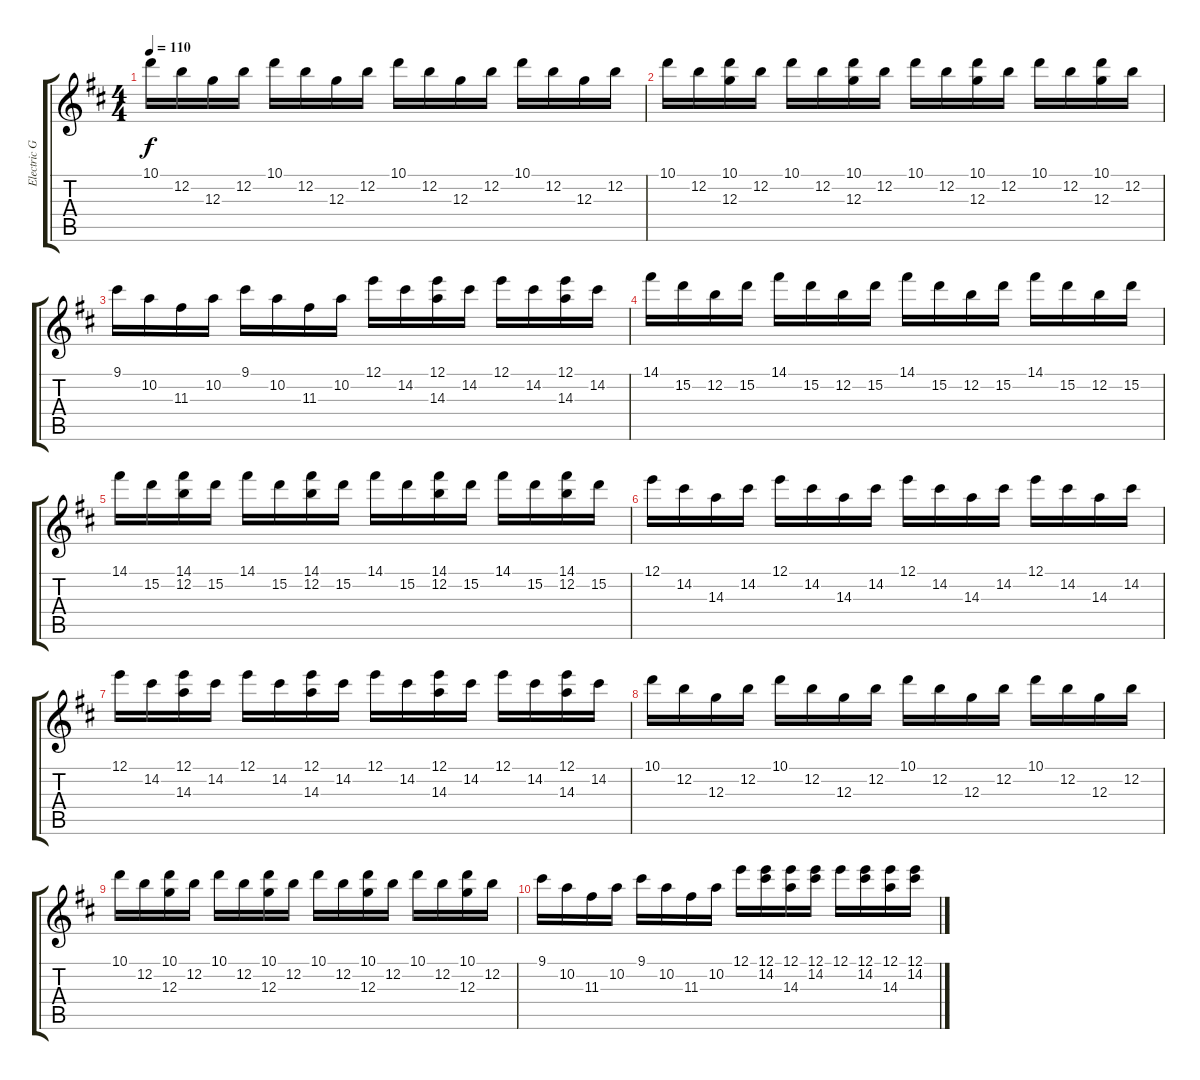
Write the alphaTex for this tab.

\track ("Electric Guitar 2" "Electric G") {instrument electricguitarjazz}
\staff {score tabs}
\tuning (E4 B3 G3 D3 A2 E2) {hide}
\ts (4 4)
\tempo 110
\clef g2
\ks d
10.1.16{dy f} 12.2.16 12.3.16 12.2.16 10.1.16 12.2.16 12.3.16 12.2.16 10.1.16 12.2.16 12.3.16 12.2.16 10.1.16 12.2.16 12.3.16 12.2.16 |
10.1.16 12.2.16 (10.1 12.3).16 12.2.16 10.1.16 12.2.16 (10.1 12.3).16 12.2.16 10.1.16 12.2.16 (10.1 12.3).16 12.2.16 10.1.16 12.2.16 (10.1 12.3).16 12.2.16 |
9.1.16 10.2.16 11.3.16 10.2.16 9.1.16 10.2.16 11.3.16 10.2.16 12.1.16 14.2.16 (12.1 14.3).16 14.2.16 12.1.16 14.2.16 (12.1 14.3).16 14.2.16 |
14.1.16 15.2.16 12.2.16 15.2.16 14.1.16 15.2.16 12.2.16 15.2.16 14.1.16 15.2.16 12.2.16 15.2.16 14.1.16 15.2.16 12.2.16 15.2.16 |
14.1.16 15.2.16 (14.1 12.2).16 15.2.16 14.1.16 15.2.16 (14.1 12.2).16 15.2.16 14.1.16 15.2.16 (14.1 12.2).16 15.2.16 14.1.16 15.2.16 (14.1 12.2).16 15.2.16 |
12.1.16 14.2.16 14.3.16 14.2.16 12.1.16 14.2.16 14.3.16 14.2.16 12.1.16 14.2.16 14.3.16 14.2.16 12.1.16 14.2.16 14.3.16 14.2.16 |
12.1.16 14.2.16 (12.1 14.3).16 14.2.16 12.1.16 14.2.16 (12.1 14.3).16 14.2.16 12.1.16 14.2.16 (12.1 14.3).16 14.2.16 12.1.16 14.2.16 (12.1 14.3).16 14.2.16 |
10.1.16 12.2.16 12.3.16 12.2.16 10.1.16 12.2.16 12.3.16 12.2.16 10.1.16 12.2.16 12.3.16 12.2.16 10.1.16 12.2.16 12.3.16 12.2.16 |
10.1.16 12.2.16 (10.1 12.3).16 12.2.16 10.1.16 12.2.16 (10.1 12.3).16 12.2.16 10.1.16 12.2.16 (10.1 12.3).16 12.2.16 10.1.16 12.2.16 (10.1 12.3).16 12.2.16 |
9.1.16 10.2.16 11.3.16 10.2.16 9.1.16 10.2.16 11.3.16 10.2.16 12.1.16 (12.1 14.2).16 (12.1 14.3).16 (12.1 14.2).16 12.1.16 (12.1 14.2).16 (12.1 14.3).16 (12.1 14.2).16
